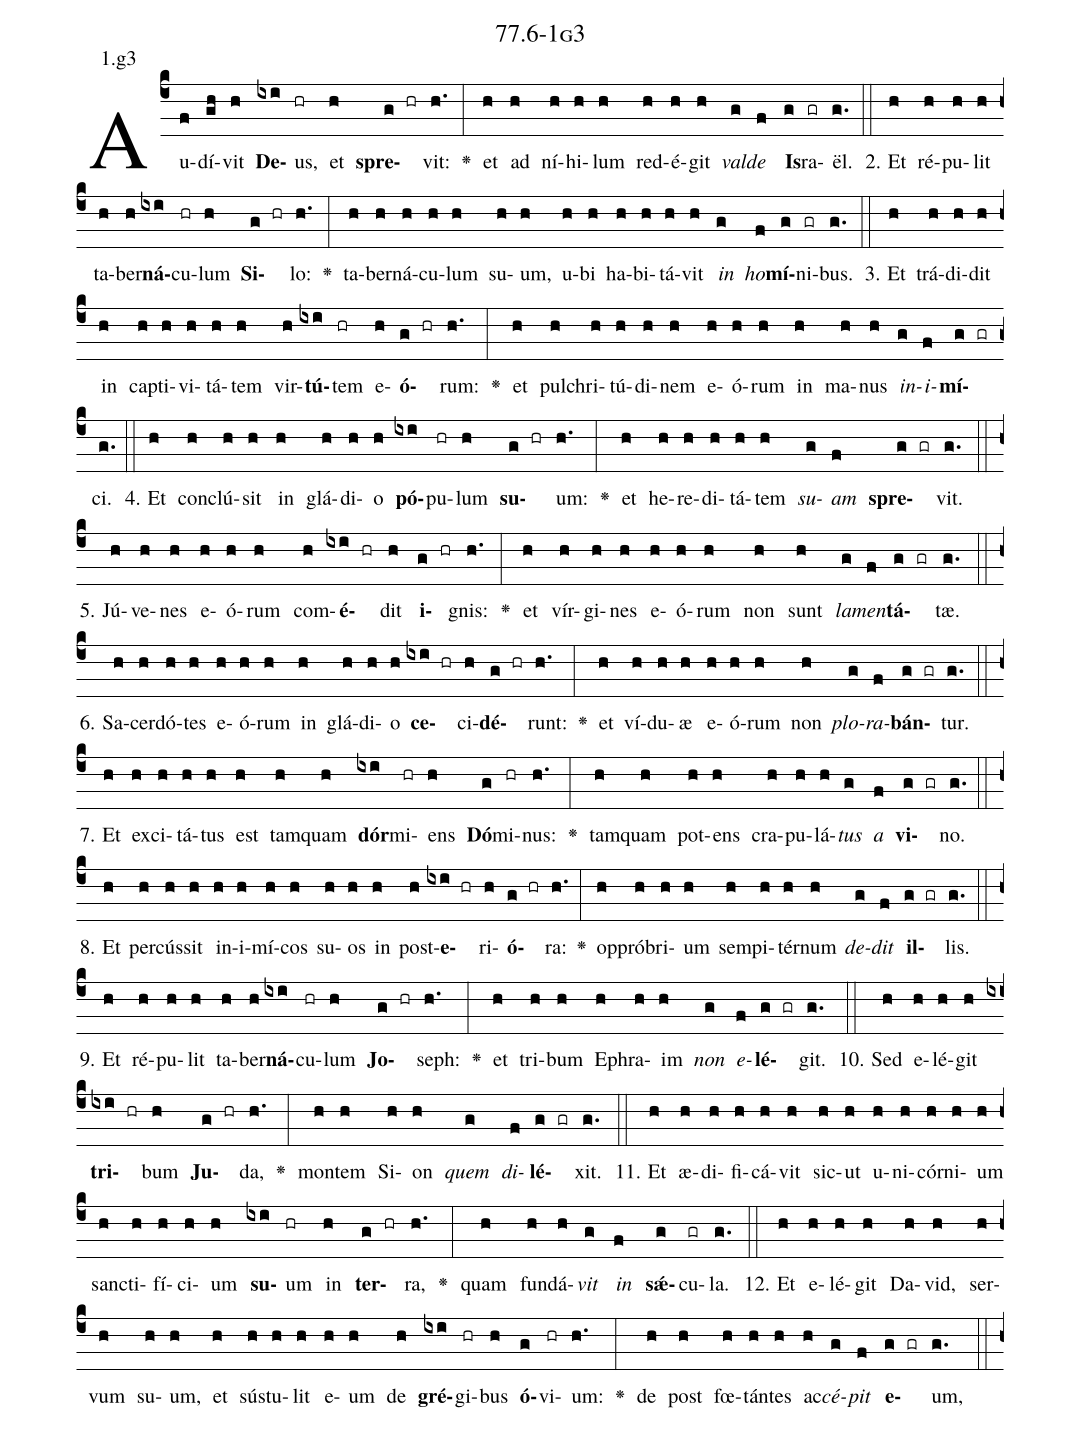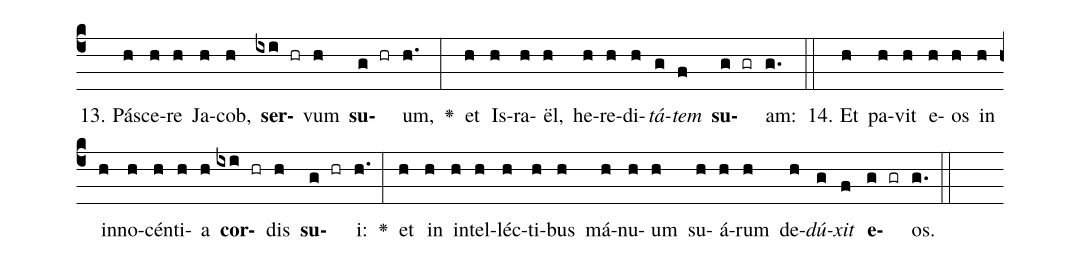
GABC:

name: 77.6-1g3;
annotation: 1.g3;
%%
(c4)Au(f)dí(gh)vit(h) <b>De</b>(ixi)us,(hr) et(h) <b>spre</b>(g hr)vit:(h.) <v>\greheightstar</v>(:) et(h) ad(h) ní(h)hi(h)lum(h) red(h)é(h)git(h) <i>val</i>(g)<i>de</i>(f) <b>Is</b>(g)ra(gr)ël.(g.) (::)
2. Et(h) ré(h)pu(h)lit(h) ta(h)ber(h)<b>ná</b>(ixi)cu(hr)lum(h) <b>Si</b>(g hr)lo:(h.) <v>\greheightstar</v>(:) ta(h)ber(h)ná(h)cu(h)lum(h) su(h)um,(h) u(h)bi(h) ha(h)bi(h)tá(h)vit(h) <i>in</i>(g) <i>ho</i>(f)<b>mí</b>(g)ni(gr)bus.(g.) (::)
3. Et(h) trá(h)di(h)dit(h) in(h) cap(h)ti(h)vi(h)tá(h)tem(h) vir(h)<b>tú</b>(ixi)tem(hr) e(h)<b>ó</b>(g hr)rum:(h.) <v>\greheightstar</v>(:) et(h) pul(h)chri(h)tú(h)di(h)nem(h) e(h)ó(h)rum(h) in(h) ma(h)nus(h) <i>in</i>(g)<i>i</i>(f)<b>mí</b>(g gr)ci.(g.) (::)
4. Et(h) con(h)clú(h)sit(h) in(h) glá(h)di(h)o(h) <b>pó</b>(ixi)pu(hr)lum(h) <b>su</b>(g hr)um:(h.) <v>\greheightstar</v>(:) et(h) he(h)re(h)di(h)tá(h)tem(h) <i>su</i>(g)<i>am</i>(f) <b>spre</b>(g gr)vit.(g.) (::)
5. Jú(h)ve(h)nes(h) e(h)ó(h)rum(h) com(h)<b>é</b>(ixi hr)dit(h) <b>i</b>(g hr)gnis:(h.) <v>\greheightstar</v>(:) et(h) vír(h)gi(h)nes(h) e(h)ó(h)rum(h) non(h) sunt(h) <i>la</i>(g)<i>men</i>(f)<b>tá</b>(g gr)tæ.(g.) (::)
6. Sa(h)cer(h)dó(h)tes(h) e(h)ó(h)rum(h) in(h) glá(h)di(h)o(h) <b>ce</b>(ixi hr)ci(h)<b>dé</b>(g hr)runt:(h.) <v>\greheightstar</v>(:) et(h) ví(h)du(h)æ(h) e(h)ó(h)rum(h) non(h) <i>plo</i>(g)<i>ra</i>(f)<b>bán</b>(g gr)tur.(g.) (::)
7. Et(h) ex(h)ci(h)tá(h)tus(h) est(h) tam(h)quam(h) <b>dór</b>(ixi)mi(hr)ens(h) <b>Dó</b>(g)mi(hr)nus:(h.) <v>\greheightstar</v>(:) tam(h)quam(h) pot(h)ens(h) cra(h)pu(h)lá(h)<i>tus</i>(g) <i>a</i>(f) <b>vi</b>(g gr)no.(g.) (::)
8. Et(h) per(h)cús(h)sit(h) in(h)i(h)mí(h)cos(h) su(h)os(h) in(h) post(h)<b>e</b>(ixi hr)ri(h)<b>ó</b>(g hr)ra:(h.) <v>\greheightstar</v>(:) op(h)pró(h)bri(h)um(h) sem(h)pi(h)tér(h)num(h) <i>de</i>(g)<i>dit</i>(f) <b>il</b>(g gr)lis.(g.) (::)
9. Et(h) ré(h)pu(h)lit(h) ta(h)ber(h)<b>ná</b>(ixi)cu(hr)lum(h) <b>Jo</b>(g hr)seph:(h.) <v>\greheightstar</v>(:) et(h) tri(h)bum(h) E(h)phra(h)im(h) <i>non</i>(g) <i>e</i>(f)<b>lé</b>(g gr)git.(g.) (::)
10. Sed(h) e(h)lé(h)git(h) <b>tri</b>(ixi hr)bum(h) <b>Ju</b>(g hr)da,(h.) <v>\greheightstar</v>(:) mon(h)tem(h) Si(h)on(h) <i>quem</i>(g) <i>di</i>(f)<b>lé</b>(g gr)xit.(g.) (::)
11. Et(h) æ(h)di(h)fi(h)cá(h)vit(h) sic(h)ut(h) u(h)ni(h)cór(h)ni(h)um(h) sanc(h)ti(h)fí(h)ci(h)um(h) <b>su</b>(ixi)um(hr) in(h) <b>ter</b>(g hr)ra,(h.) <v>\greheightstar</v>(:) quam(h) fun(h)dá(h)<i>vit</i>(g) <i>in</i>(f) <b>sǽ</b>(g)cu(gr)la.(g.) (::)
12. Et(h) e(h)lé(h)git(h) Da(h)vid,(h) ser(h)vum(h) su(h)um,(h) et(h) sús(h)tu(h)lit(h) e(h)um(h) de(h) <b>gré</b>(ixi)gi(hr)bus(h) <b>ó</b>(g)vi(hr)um:(h.) <v>\greheightstar</v>(:) de(h) post(h) fœ(h)tán(h)tes(h) ac(h)<i>cé</i>(g)<i>pit</i>(f) <b>e</b>(g gr)um,(g.) (::)
13. Pá(h)sce(h)re(h) Ja(h)cob,(h) <b>ser</b>(ixi hr)vum(h) <b>su</b>(g hr)um,(h.) <v>\greheightstar</v>(:) et(h) Is(h)ra(h)ël,(h) he(h)re(h)di(h)<i>tá</i>(g)<i>tem</i>(f) <b>su</b>(g gr)am:(g.) (::)
14. Et(h) pa(h)vit(h) e(h)os(h) in(h) in(h)no(h)cén(h)ti(h)a(h) <b>cor</b>(ixi hr)dis(h) <b>su</b>(g hr)i:(h.) <v>\greheightstar</v>(:) et(h) in(h) in(h)tel(h)léc(h)ti(h)bus(h) má(h)nu(h)um(h) su(h)á(h)rum(h) de(h)<i>dú</i>(g)<i>xit</i>(f) <b>e</b>(g gr)os.(g.) (::)
